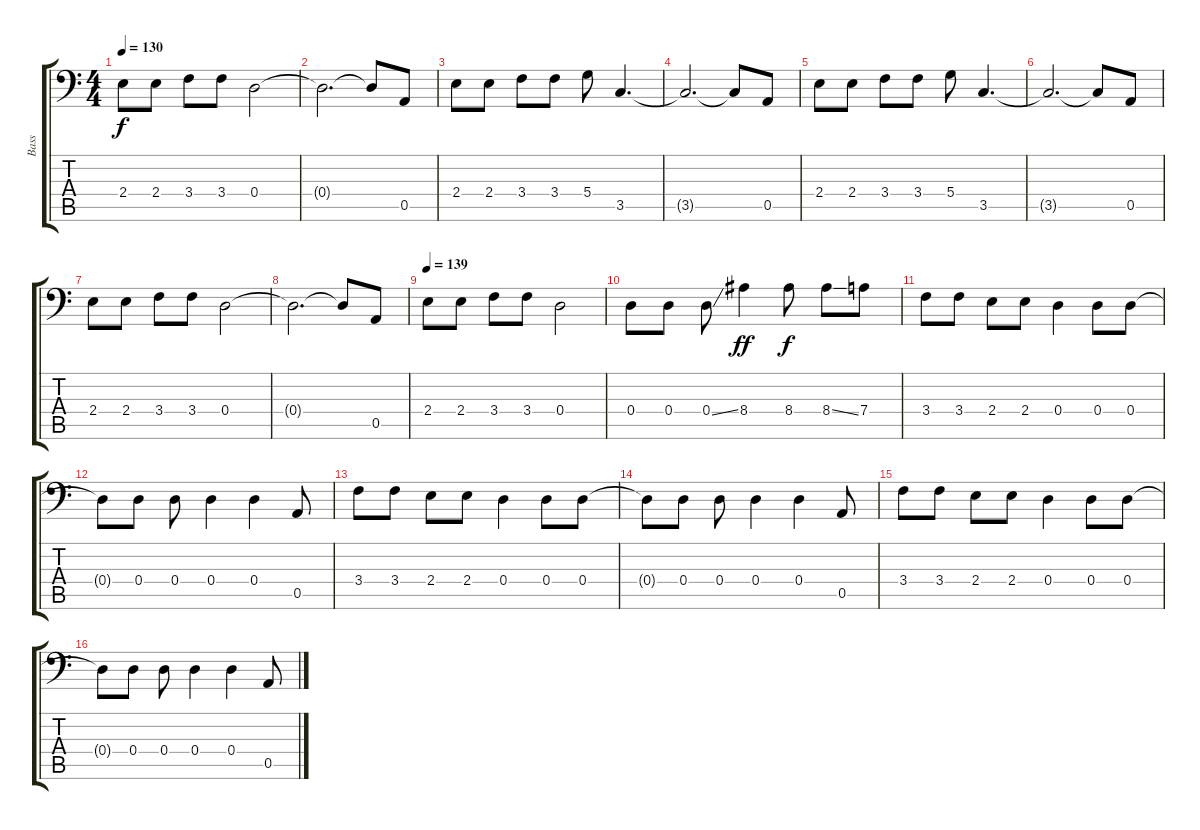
\track ("Bass" "Bass") {instrument electricbasspick}
\staff {score tabs}
\tuning (E3 B2 G2 D2 A1 E1) {hide}
\ts (4 4)
\tempo 130
\clef f4
\ks c
2.4.8{dy f} 2.4.8 3.4.8 3.4.8 0.4.2 |
0.4{t}.2{d} 0.4{t}.8 0.5.8 |
2.4.8 2.4.8 3.4.8 3.4.8 5.4.8 3.5.4{d} |
3.5{t}.2{d} 3.5{t}.8 0.5.8 |
2.4.8 2.4.8 3.4.8 3.4.8 5.4.8 3.5.4{d} |
3.5{t}.2{d} 3.5{t}.8 0.5.8 |
2.4.8 2.4.8 3.4.8 3.4.8 0.4.2 |
0.4{t}.2{d} 0.4{t}.8 0.5.8 |
\tempo 139
2.4.8{volume 16} 2.4.8 3.4.8 3.4.8 0.4.2 |
0.4.8 0.4.8 0.4{ss}.8 8.4.4{dy ff} 8.4.8{dy f} 8.4{ss}.8 7.4.8 |
3.4.8 3.4.8 2.4.8 2.4.8 0.4.4 0.4.8 0.4.8 |
0.4{t}.8 0.4.8 0.4.8 0.4.4 0.4.4 0.5.8 |
3.4.8 3.4.8 2.4.8 2.4.8 0.4.4 0.4.8 0.4.8 |
0.4{t}.8 0.4.8 0.4.8 0.4.4 0.4.4 0.5.8 |
3.4.8 3.4.8 2.4.8 2.4.8 0.4.4 0.4.8 0.4.8 |
0.4{t}.8 0.4.8 0.4.8 0.4.4 0.4.4 0.5.8
